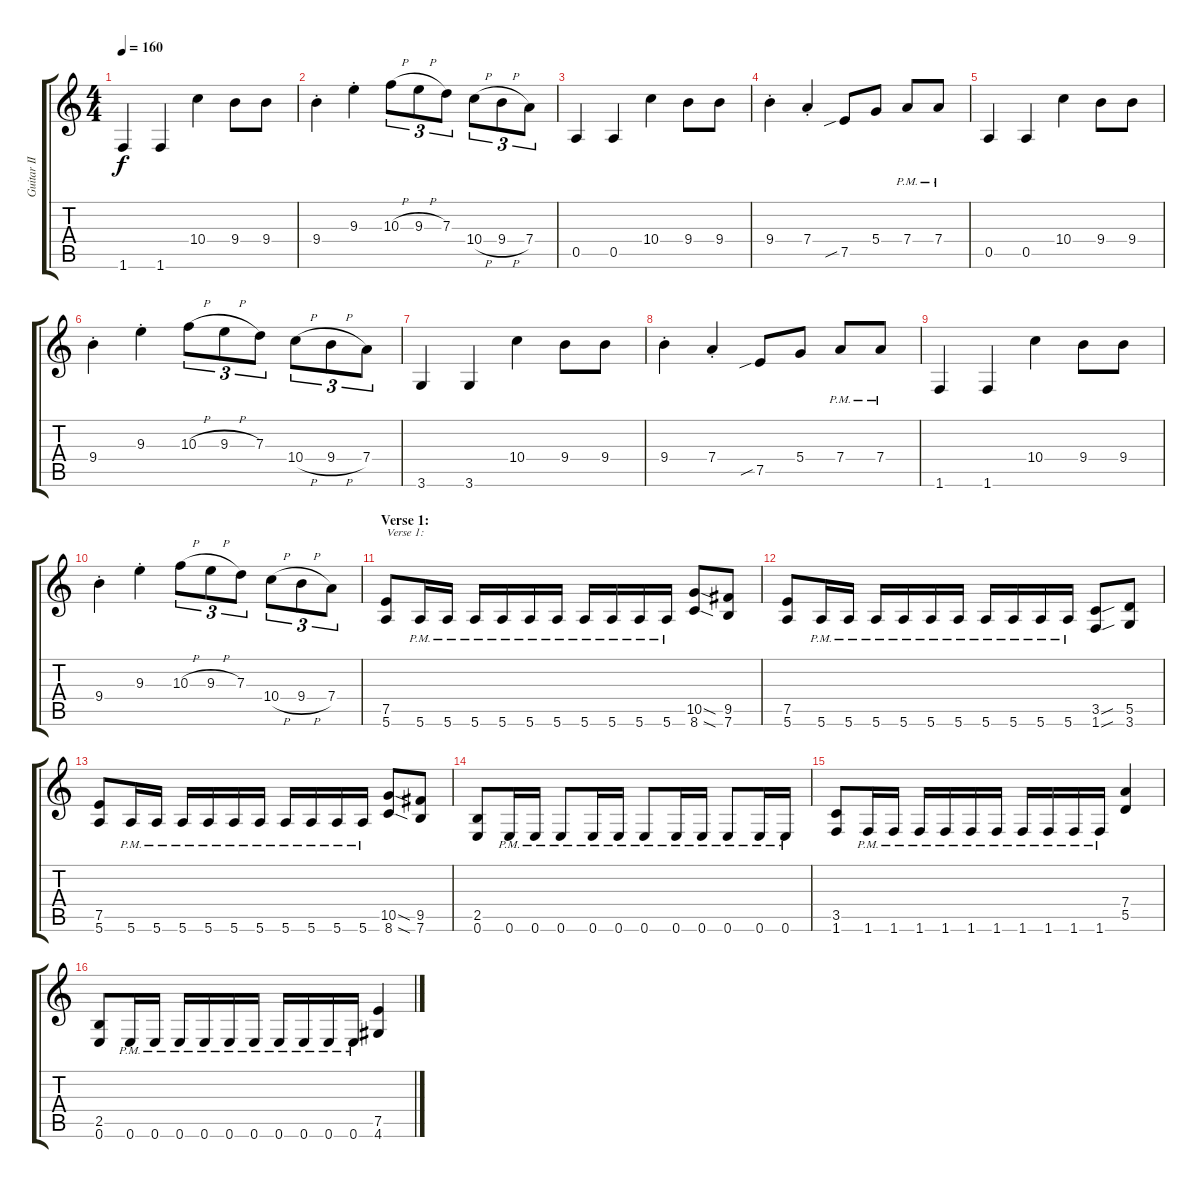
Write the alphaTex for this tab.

\track ("Guitar II" "Guitar II") {instrument distortionguitar}
\staff {score tabs}
\tuning (E4 B3 G3 D3 A2 E2) {hide}
\ts (4 4)
\tempo 160
\clef g2
\ks c
1.6.4{dy f} 1.6.4 10.4.4 9.4.8 9.4.8 |
9.4{st}.4 9.3{st}.4 10.3{h}.8{tu (3 2)} 9.3{h}.8{tu (3 2)} 7.3.8{tu (3 2)} 10.4{h}.8{tu (3 2)} 9.4{h}.8{tu (3 2)} 7.4.8{tu (3 2)} |
0.5.4 0.5.4 10.4.4 9.4.8 9.4.8 |
9.4{st}.4 7.4{st}.4 7.5{sib}.8 5.4.8 7.4{pm}.8 7.4{pm}.8 |
0.5.4 0.5.4 10.4.4 9.4.8 9.4.8 |
9.4{st}.4 9.3{st}.4 10.3{h}.8{tu (3 2)} 9.3{h}.8{tu (3 2)} 7.3.8{tu (3 2)} 10.4{h}.8{tu (3 2)} 9.4{h}.8{tu (3 2)} 7.4.8{tu (3 2)} |
3.6.4 3.6.4 10.4.4 9.4.8 9.4.8 |
9.4{st}.4 7.4{st}.4 7.5{sib}.8 5.4.8 7.4{pm}.8 7.4{pm}.8 |
1.6.4 1.6.4 10.4.4 9.4.8 9.4.8 |
9.4{st}.4 9.3{st}.4 10.3{h}.8{tu (3 2)} 9.3{h}.8{tu (3 2)} 7.3.8{tu (3 2)} 10.4{h}.8{tu (3 2)} 9.4{h}.8{tu (3 2)} 7.4.8{tu (3 2)} |
\section ("" "Verse 1:")
(7.5 5.6).8{txt "Verse 1:"} 5.6{pm}.16 5.6{pm}.16 5.6{pm}.16 5.6{pm}.16 5.6{pm}.16 5.6{pm}.16 5.6{pm}.16 5.6{pm}.16 5.6{pm}.16 5.6{pm}.16 (10.5{sod} 8.6{sod}).8 (9.5 7.6).8 |
(7.5 5.6).8 5.6{pm}.16 5.6{pm}.16 5.6{pm}.16 5.6{pm}.16 5.6{pm}.16 5.6{pm}.16 5.6{pm}.16 5.6{pm}.16 5.6{pm}.16 5.6{pm}.16 (3.5{sou} 1.6{sou}).8 (5.5 3.6).8 |
(7.5 5.6).8 5.6{pm}.16 5.6{pm}.16 5.6{pm}.16 5.6{pm}.16 5.6{pm}.16 5.6{pm}.16 5.6{pm}.16 5.6{pm}.16 5.6{pm}.16 5.6{pm}.16 (10.5{sod} 8.6{sod}).8 (9.5 7.6).8 |
(2.5 0.6).8 0.6{pm}.16 0.6{pm}.16 0.6{pm}.8 0.6{pm}.16 0.6{pm}.16 0.6{pm}.8 0.6{pm}.16 0.6{pm}.16 0.6{pm}.8 0.6{pm}.16 0.6{pm}.16 |
(3.5 1.6).8 1.6{pm}.16 1.6{pm}.16 1.6{pm}.16 1.6{pm}.16 1.6{pm}.16 1.6{pm}.16 1.6{pm}.16 1.6{pm}.16 1.6{pm}.16 1.6{pm}.16 (7.4 5.5).4 |
(2.5 0.6).8 0.6{pm}.16 0.6{pm}.16 0.6{pm}.16 0.6{pm}.16 0.6{pm}.16 0.6{pm}.16 0.6{pm}.16 0.6{pm}.16 0.6{pm}.16 0.6{pm}.16 (7.5 4.6).4
